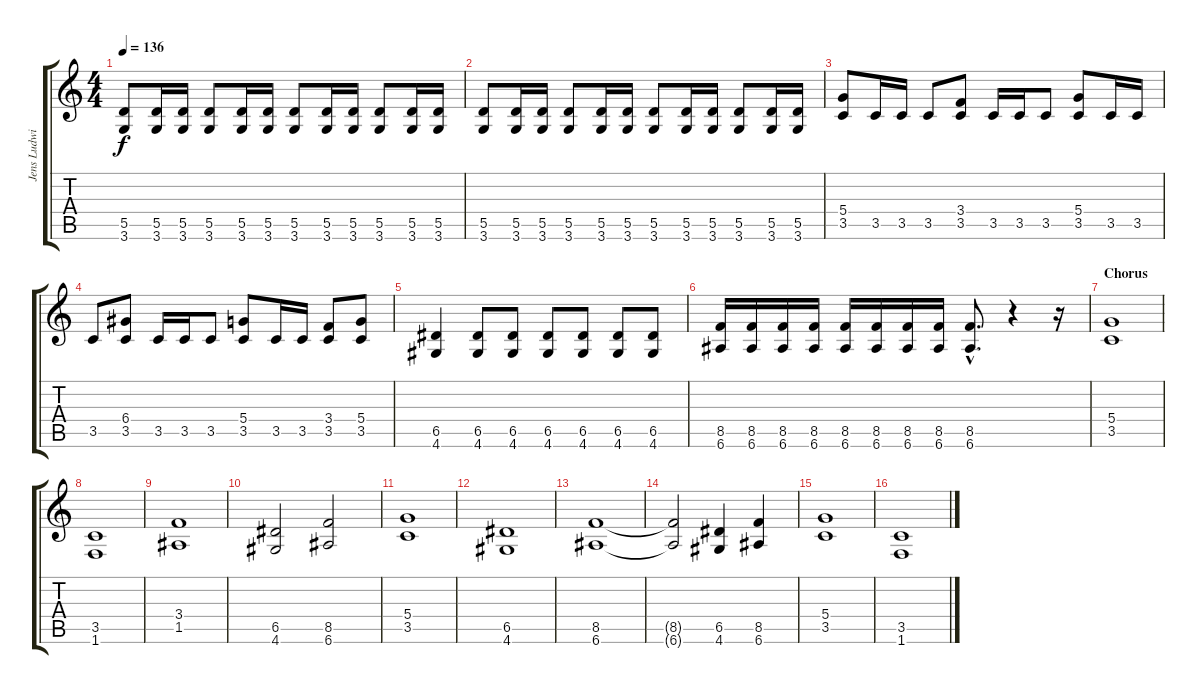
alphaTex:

\track ("Jens Ludwig" "Jens Ludwi") {instrument distortionguitar}
\staff {score tabs}
\tuning (E4 B3 G3 D3 A2 E2) {hide}
\ts (4 4)
\tempo 136
\clef g2
\ks c
(5.5 3.6).8{dy f} (5.5 3.6).16 (5.5 3.6).16 (5.5 3.6).8 (5.5 3.6).16 (5.5 3.6).16 (5.5 3.6).8 (5.5 3.6).16 (5.5 3.6).16 (5.5 3.6).8 (5.5 3.6).16 (5.5 3.6).16 |
(5.5 3.6).8 (5.5 3.6).16 (5.5 3.6).16 (5.5 3.6).8 (5.5 3.6).16 (5.5 3.6).16 (5.5 3.6).8 (5.5 3.6).16 (5.5 3.6).16 (5.5 3.6).8 (5.5 3.6).16 (5.5 3.6).16 |
(5.4 3.5).8 3.5.16 3.5.16 3.5.8 (3.4 3.5).8 3.5.16 3.5.16 3.5.8 (5.4 3.5).8 3.5.16 3.5.16 |
3.5.8 (6.4 3.5).8 3.5.16 3.5.16 3.5.8 (5.4 3.5).8 3.5.16 3.5.16 (3.4 3.5).8 (5.4 3.5).8 |
(6.5 4.6).4 (6.5 4.6).8 (6.5 4.6).8 (6.5 4.6).8 (6.5 4.6).8 (6.5 4.6).8 (6.5 4.6).8 |
(8.5 6.6).16 (8.5 6.6).16 (8.5 6.6).16 (8.5 6.6).16 (8.5 6.6).16 (8.5 6.6).16 (8.5 6.6).16 (8.5 6.6).16 (8.5{hac} 6.6{hac}).8{d} r.4 r.16 |
\section ("" "Chorus")
(5.4 3.5).1 |
(3.5 1.6).1 |
(3.4 1.5).1 |
(6.5 4.6).2 (8.5 6.6).2 |
(5.4 3.5).1 |
(6.5 4.6).1 |
(8.5 6.6).1 |
(8.5{t} 6.6{t}).2 (6.5 4.6).4 (8.5 6.6).4 |
(5.4 3.5).1 |
(3.5 1.6).1
